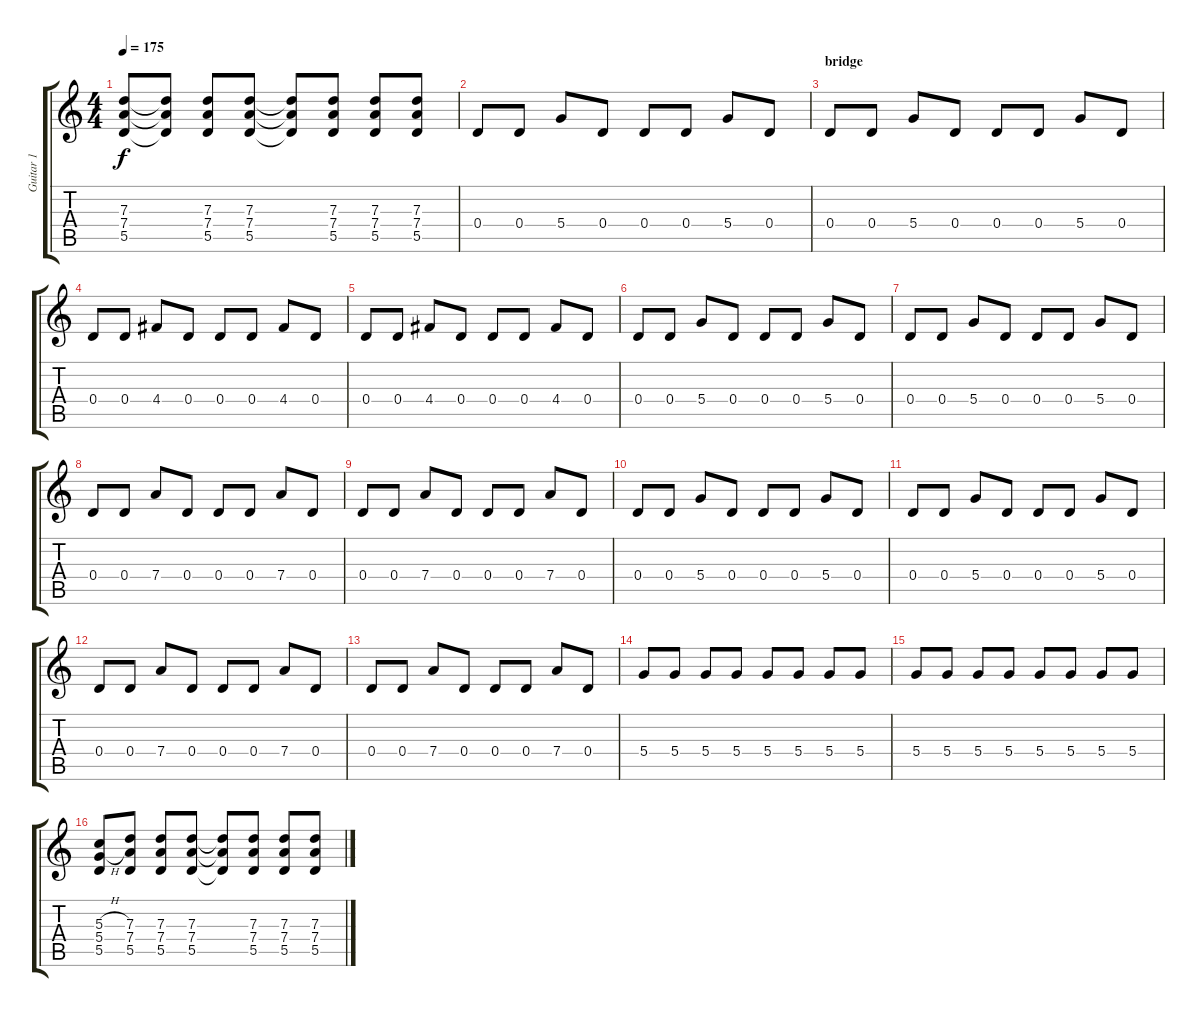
\track ("Guitar 1" "Guitar 1") {instrument distortionguitar}
\staff {score tabs}
\tuning (E4 B3 G3 D3 A2 E2) {hide}
\ts (4 4)
\tempo 175
\clef g2
\ks c
(7.3 7.4 5.5).8{dy f} (7.3{t} 7.4{t} 5.5{t}).8 (7.3 7.4 5.5).8 (7.3 7.4 5.5).8 (7.3{t} 7.4{t} 5.5{t}).8 (7.3 7.4 5.5).8 (7.3 7.4 5.5).8 (7.3 7.4 5.5).8 |
0.4.8 0.4.8 5.4.8 0.4.8 0.4.8 0.4.8 5.4.8 0.4.8 |
\section ("" "bridge")
0.4.8 0.4.8 5.4.8 0.4.8 0.4.8 0.4.8 5.4.8 0.4.8 |
0.4.8 0.4.8 4.4.8 0.4.8 0.4.8 0.4.8 4.4.8 0.4.8 |
0.4.8 0.4.8 4.4.8 0.4.8 0.4.8 0.4.8 4.4.8 0.4.8 |
0.4.8 0.4.8 5.4.8 0.4.8 0.4.8 0.4.8 5.4.8 0.4.8 |
0.4.8 0.4.8 5.4.8 0.4.8 0.4.8 0.4.8 5.4.8 0.4.8 |
0.4.8 0.4.8 7.4.8 0.4.8 0.4.8 0.4.8 7.4.8 0.4.8 |
0.4.8 0.4.8 7.4.8 0.4.8 0.4.8 0.4.8 7.4.8 0.4.8 |
0.4.8 0.4.8 5.4.8 0.4.8 0.4.8 0.4.8 5.4.8 0.4.8 |
0.4.8 0.4.8 5.4.8 0.4.8 0.4.8 0.4.8 5.4.8 0.4.8 |
0.4.8 0.4.8 7.4.8 0.4.8 0.4.8 0.4.8 7.4.8 0.4.8 |
0.4.8 0.4.8 7.4.8 0.4.8 0.4.8 0.4.8 7.4.8 0.4.8 |
5.4.8 5.4.8 5.4.8 5.4.8 5.4.8 5.4.8 5.4.8 5.4.8 |
5.4.8 5.4.8 5.4.8 5.4.8 5.4.8 5.4.8 5.4.8 5.4.8 |
(5.3{h} 5.4{h} 5.5).8 (7.3 7.4 5.5).8 (7.3 7.4 5.5).8 (7.3 7.4 5.5).8 (7.3{t} 7.4{t} 5.5{t}).8 (7.3 7.4 5.5).8 (7.3 7.4 5.5).8 (7.3 7.4 5.5).8
